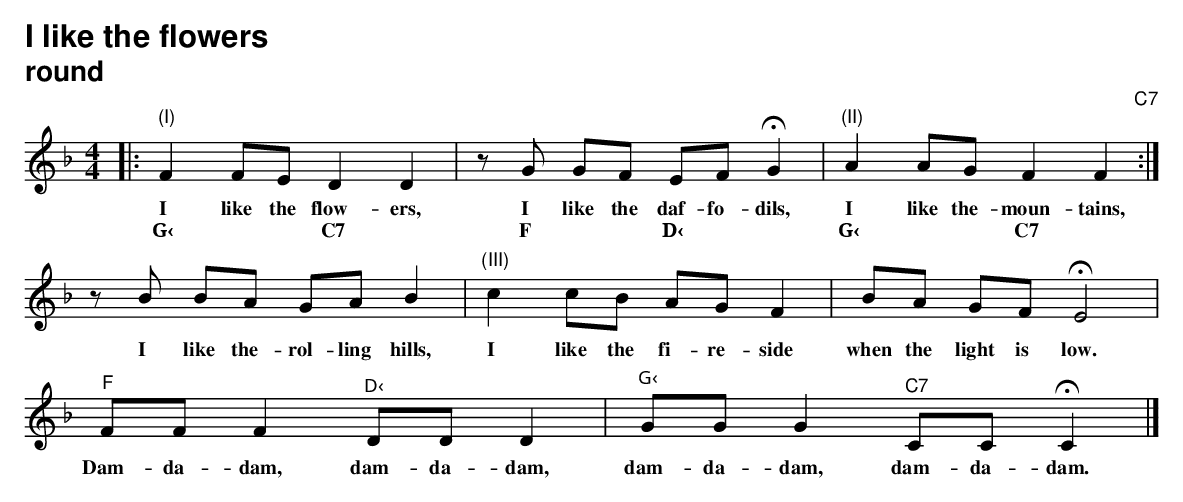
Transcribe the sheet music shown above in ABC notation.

X:1
T:I like the flowers
T:round
C:C7
L:1/8
M:4/4
K:F
|: "(I)"F2 FE D2 D2 | z G GF EF !fermata!G2 | "(II)"A2 AG F2 F2 :|$ z B BA GA B2 | "(III)"c2 cB AG F2 |
w: I like the flow- ers,|I like the daf- fo- dils,|I like the- moun- tains,|I like the- rol- ling hills,|I like the fi- re- side|
w: G‹ * * C7 *|F * * D‹ * *|G‹ * * C7 *|||
BA GF !fermata!E4 |$"^F" FF F2"^D‹" DD D2 |"^G‹" GG G2"^C7" CC !fermata!C2 |]
w: when the light is low.|Dam- da- dam, dam- da- dam,|dam- da- dam, dam- da- dam.|
w: |||
